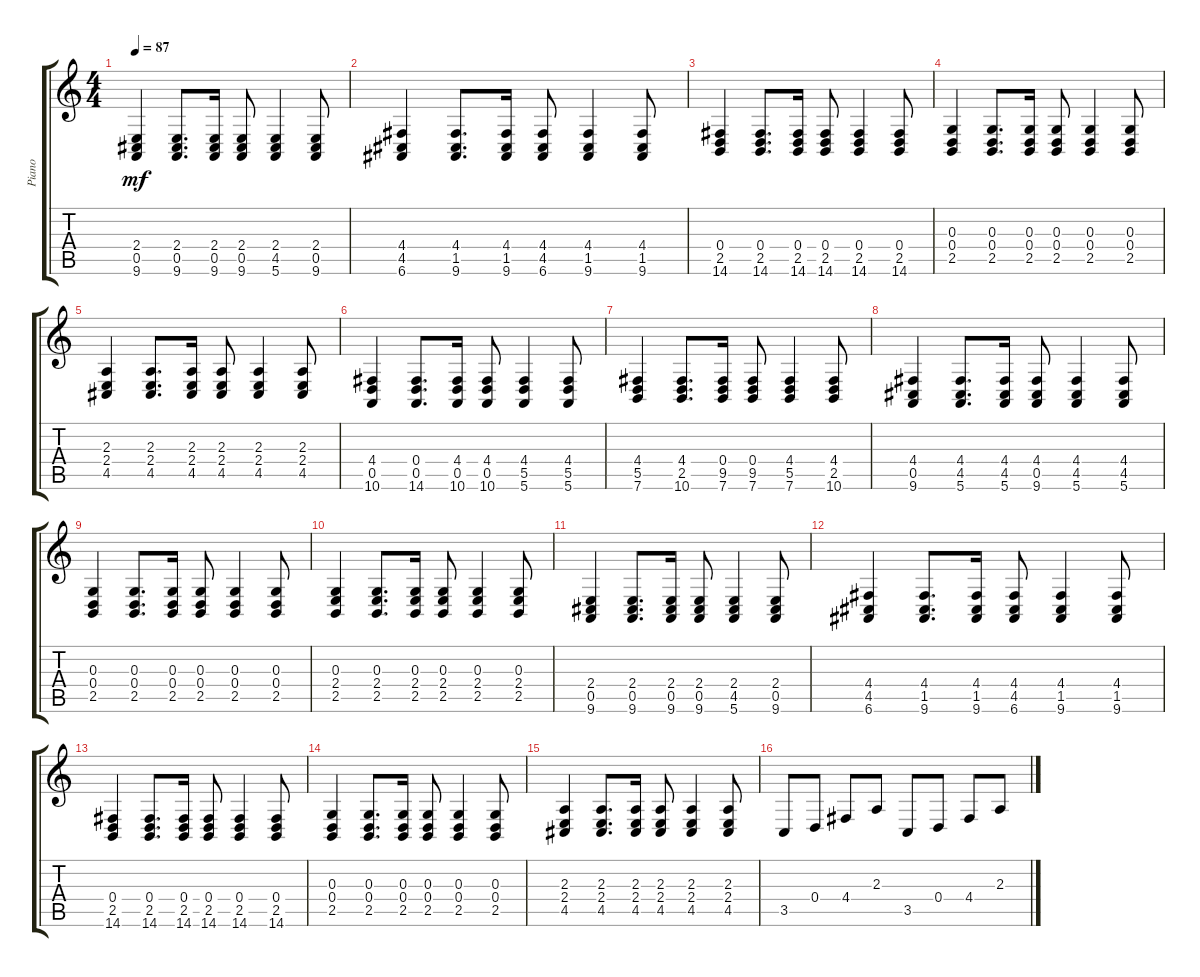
\track ("Piano" "Piano") {instrument acousticgrandpiano}
\staff {score tabs}
\tuning (E4 B3 G3 D3 A2 E2) {hide}
\ts (4 4)
\tempo 87
\clef g2
\ks c
(2.4 0.5 9.6).4{dy mf} (2.4 0.5 9.6).8{d} (2.4 0.5 9.6).16 (2.4 0.5 9.6).8 (2.4 4.5 5.6).4 (2.4 0.5 9.6).8 |
(4.4 4.5 6.6).4 (4.4 1.5 9.6).8{d} (4.4 1.5 9.6).16 (4.4 4.5 6.6).8 (4.4 1.5 9.6).4 (4.4 1.5 9.6).8 |
(0.4 2.5 14.6).4 (0.4 2.5 14.6).8{d} (0.4 2.5 14.6).16 (0.4 2.5 14.6).8 (0.4 2.5 14.6).4 (0.4 2.5 14.6).8 |
(0.3 0.4 2.5).4 (0.3 0.4 2.5).8{d} (0.3 0.4 2.5).16 (0.3 0.4 2.5).8 (0.3 0.4 2.5).4 (0.3 0.4 2.5).8 |
(2.3 2.4 4.5).4 (2.3 2.4 4.5).8{d} (2.3 2.4 4.5).16 (2.3 2.4 4.5).8 (2.3 2.4 4.5).4 (2.3 2.4 4.5).8 |
(4.4 0.5 10.6).4 (0.4 0.5 14.6).8{d} (4.4 0.5 10.6).16 (4.4 0.5 10.6).8 (4.4 5.5 5.6).4 (4.4 5.5 5.6).8 |
(4.4 5.5 7.6).4 (4.4 2.5 10.6).8{d} (0.4 9.5 7.6).16 (0.4 9.5 7.6).8 (4.4 5.5 7.6).4 (4.4 2.5 10.6).8 |
(4.4 0.5 9.6).4 (4.4 4.5 5.6).8{d} (4.4 4.5 5.6).16 (4.4 0.5 9.6).8 (4.4 4.5 5.6).4 (4.4 4.5 5.6).8 |
(0.3 0.4 2.5).4 (0.3 0.4 2.5).8{d} (0.3 0.4 2.5).16 (0.3 0.4 2.5).8 (0.3 0.4 2.5).4 (0.3 0.4 2.5).8 |
(0.3 2.4 2.5).4 (0.3 2.4 2.5).8{d} (0.3 2.4 2.5).16 (0.3 2.4 2.5).8 (0.3 2.4 2.5).4 (0.3 2.4 2.5).8 |
(2.4 0.5 9.6).4 (2.4 0.5 9.6).8{d} (2.4 0.5 9.6).16 (2.4 0.5 9.6).8 (2.4 4.5 5.6).4 (2.4 0.5 9.6).8 |
(4.4 4.5 6.6).4 (4.4 1.5 9.6).8{d} (4.4 1.5 9.6).16 (4.4 4.5 6.6).8 (4.4 1.5 9.6).4 (4.4 1.5 9.6).8 |
(0.4 2.5 14.6).4 (0.4 2.5 14.6).8{d} (0.4 2.5 14.6).16 (0.4 2.5 14.6).8 (0.4 2.5 14.6).4 (0.4 2.5 14.6).8 |
(0.3 0.4 2.5).4 (0.3 0.4 2.5).8{d} (0.3 0.4 2.5).16 (0.3 0.4 2.5).8 (0.3 0.4 2.5).4 (0.3 0.4 2.5).8 |
(2.3 2.4 4.5).4 (2.3 2.4 4.5).8{d} (2.3 2.4 4.5).16 (2.3 2.4 4.5).8 (2.3 2.4 4.5).4 (2.3 2.4 4.5).8 |
3.5.8 0.4.8 4.4.8 2.3.8 3.5.8 0.4.8 4.4.8 2.3.8
